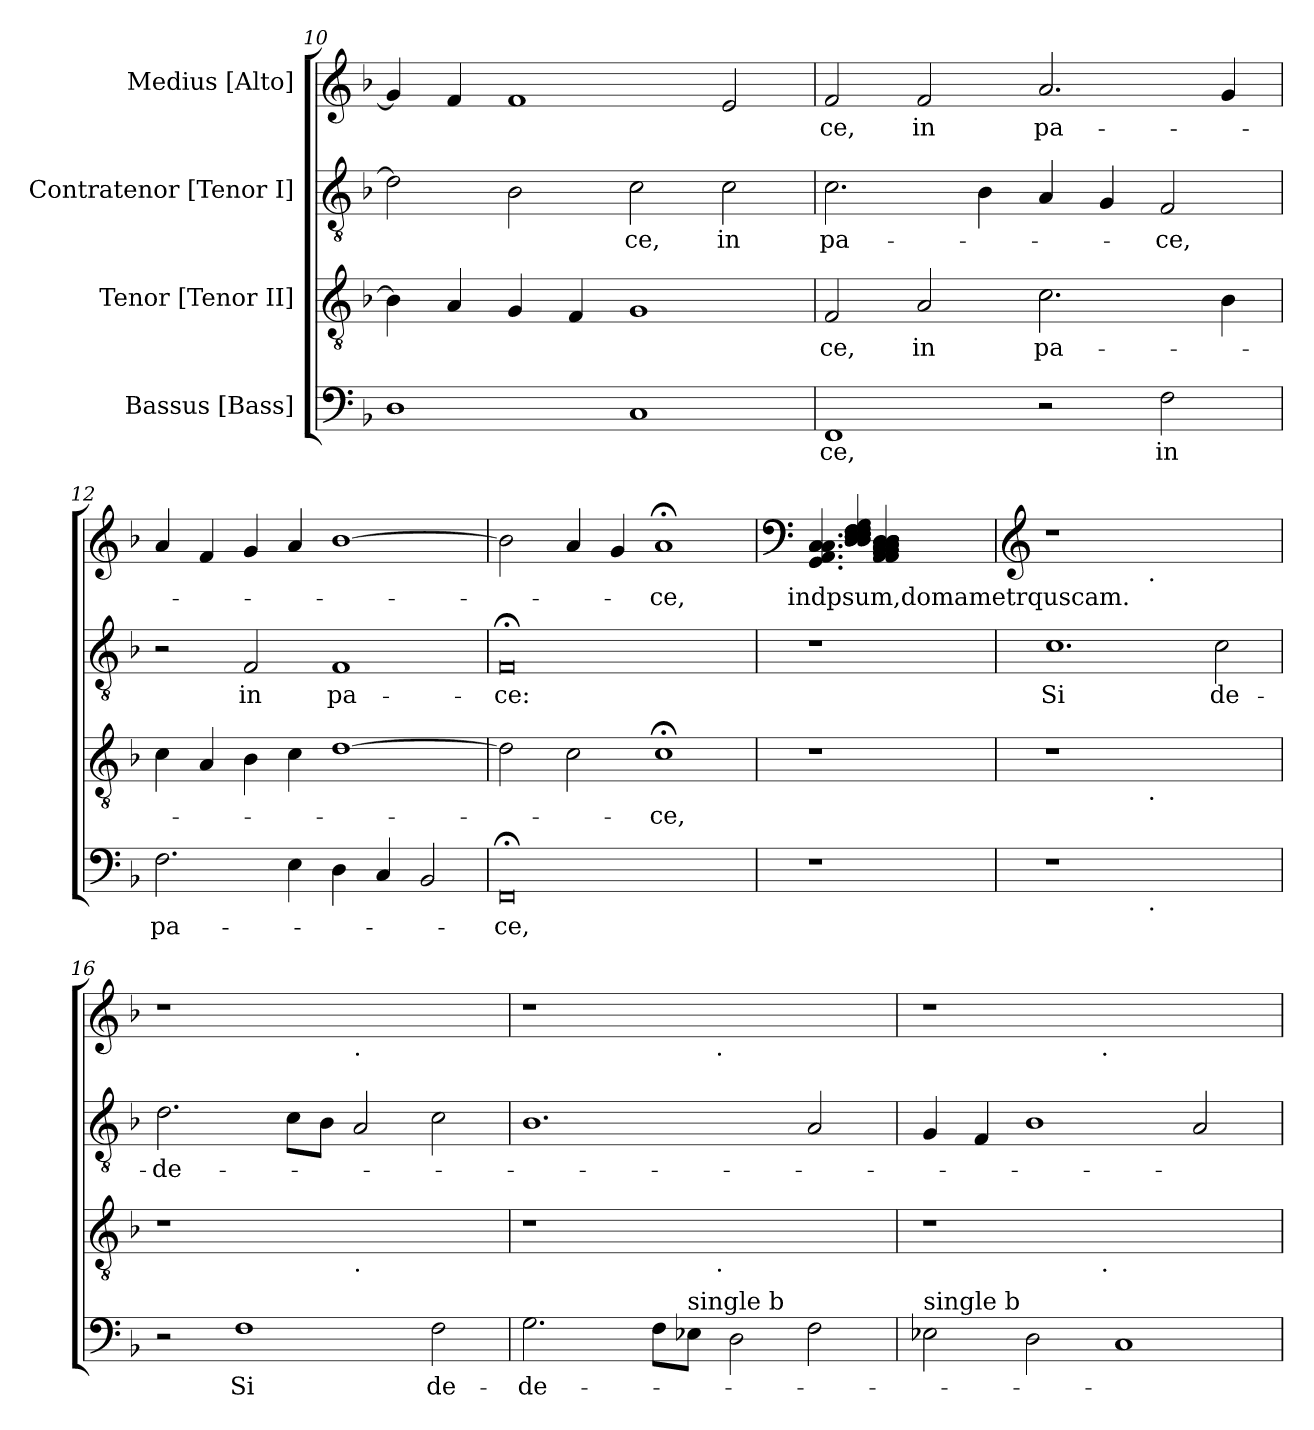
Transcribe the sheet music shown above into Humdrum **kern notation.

**kern	**text	**kern	**text	**kern	**text	**kern	**text
*part4	*part4	*part3	*part3	*part2	*part2	*part1	*part1
*staff4	*staff4	*staff3	*staff3	*staff2	*staff2	*staff1	*staff1
*I"Bassus [Bass]	*	*I"Tenor [Tenor II]	*	*I"Contratenor [Tenor I]	*	*I"Medius [Alto]	*
!!LO:LB:g=z
*clefF4	*	*clefGv2	*	*clefGv2	*	*clefG2	*
*k[b-]	*	*k[b-]	*	*k[b-]	*	*k[b-]	*
*F:	*	*F:	*	*F:	*	*F:	*
=10	=10	=10	=10	=10	=10	=10	=10
1D	.	4B-\]	.	2d\]	.	4g/]	.
.	.	4A/	.	.	.	4f/	.
.	.	4G/	.	2B-\	.	1f	.
.	.	4F/	.	.	.	.	.
!	!	!	!	!	!LO:LY:b	!	!
1C	.	1G	.	2c\	-ce,	.	.
!	!	!	!	!	!LO:LY:b	!	!
.	.	.	.	2c\	in	2e/	.
=11	=11	=11	=11	=11	=11	=11	=11
!	!LO:LY:b	!	!LO:LY:b	!	!LO:LY:b	!	!LO:LY:b
1FF	-ce,	2F/	-ce,	2.c\	pa-	2f/	-ce,
!	!	!	!LO:LY:b	!	!	!	!LO:LY:b
.	.	2A/	in	.	.	2f/	in
.	.	.	.	4B-\	.	.	.
!	!	!	!LO:LY:b	!	!	!	!LO:LY:b
2r	.	2.c\	pa-	4A/	.	2.a/	pa-
.	.	.	.	4G/	.	.	.
!	!LO:LY:b	!	!	!	!LO:LY:b	!	!
2F\	in	.	.	2F/	-ce,	.	.
.	.	4B-\	.	.	.	4g/	.
=12	=12	=12	=12	=12	=12	=12	=12
!	!LO:LY:b	!	!	!	!	!	!
2.F\	pa-	4c\	.	2r	.	4a/	.
.	.	4A/	.	.	.	4f/	.
!	!	!	!	!	!LO:LY:b	!	!
.	.	4B-\	.	2F/	in	4g/	.
4E\	.	4c\	.	.	.	4a/	.
!	!	!	!	!	!LO:LY:b	!	!
4D\	.	[>1d	.	1F	pa-	[>1b-	.
4C/	.	.	.	.	.	.	.
2BB-/	.	.	.	.	.	.	.
=13	=13	=13	=13	=13	=13	=13	=13
!	!LO:LY:b	!	!	!	!LO:LY:b	!	!
0FF;	-ce,	2d\]	.	0F;	-ce:	2b-\]	.
.	.	2c\	.	.	.	4a/	.
.	.	.	.	.	.	4g/	.
!	!	!	!LO:LY:b	!	!	!	!LO:LY:b
.	.	1c;	-ce,	.	.	1a;<	-ce,
!!LO:PB:g=z
=14	=14	=14	=14	=14	=14	=14	=14
*	*	*	*	*	*	*clefF4	*
*	*	*	*	*	*	*^	*
*	*	*	*	*	*	*	*^	*
!	!	!	!	!	!	!	!	!	!LO:LY:b
1r	.	1r	.	1r	.	(>(>4.GG/ 4.AA/ 4.C/ 4.C/ 4.C/	(>(>4D/ 4D/ 4D/ 4E/ 4E/ 4E/ 4E/ 4E/ 4F/ 4F/ 4F/ 4G/)	4AA/ 4AA/ 4BB-/ 4BB-/ 4C/ 4C/ 4C/ 4C/ 4C/ 4D/ 4D/ 4D/)	indpsum,domametrquscam.
.	.	.	.	.	.	.	2ryy	2ryy	.
.	.	.	.	.	.	2ryy	.	.	.
.	.	.	.	.	.	.	8ryy	8ryy	.
.	.	.	.	.	.	8ryy	8ryy	8ryy	.
*	*	*	*	*	*	*v	*v	*v	*
!!LO:PB:g=z
=15	=15	=15	=15	=15	=15	=15	=15
*	*	*	*	*	*	*clefG2	*
*	*	*	*	*	*	*^	*
*	*	*	*	*	*	*	*^	*
!	!	!	!	!	!LO:LY:b	!	!	!	!
*	*	*	*	*	*	*v	*v	*v	*
1r	.	1r	.	1.c	Si	1r	.
!	!	!	!	!	!	!LO:TX:b:t=.	!
!	!	!LO:TX:b:t=.	!	!	!	!	!
!LO:TX:b:t=.	!	!	!	!	!	!	!
1ryy	.	1ryy	.	.	.	1ryy	.
!	!	!	!	!	!LO:LY:b	!	!
.	.	.	.	2c\	de-	.	.
=16	=16	=16	=16	=16	=16	=16	=16
!	!	!	!	!	!LO:LY:b	!	!
2r	.	1r	.	2.d\	-de-	1r	.
!	!LO:LY:b	!	!	!	!	!	!
1F	Si	.	.	.	.	.	.
.	.	.	.	8c\L	.	.	.
.	.	.	.	8B-\J	.	.	.
!	!	!	!	!	!	!LO:TX:b:t=.	!
!	!	!LO:TX:b:t=.	!	!	!	!	!
.	.	1ryy	.	2A/	.	1ryy	.
!	!LO:LY:b	!	!	!	!	!	!
2F\	de-	.	.	2c\	.	.	.
=17	=17	=17	=17	=17	=17	=17	=17
!	!LO:LY:b	!	!	!	!	!	!
*	*	*^	*	*	*	*^	*
2.G\	-de-	1r	2ryy	.	1.B-	.	1r	2ryy	.
.	.	.	4...ryy	.	.	.	.	4...ryy	.
8F\L	.	.	.	.	.	.	.	.	.
!LO:TX:a:t=single b	!	!	!	!	!	!	!	!	!
8E-\J	.	.	.	.	.	.	.	.	.
!	!	!	!	!	!	!	!	!LO:TX:b:t=.	!
!	!	!	!LO:TX:b:t=.	!	!	!	!	!	!
.	.	.	1ryy	.	.	.	.	1ryy	.
2D\	.	1ryy	.	.	.	.	1ryy	.	.
2F\	.	.	.	.	2A/	.	.	.	.
.	.	.	32ryy	.	.	.	.	32ryy	.
=18	=18	=18	=18	=18	=18	=18	=18	=18	=18
!LO:TX:a:t=single b	!	!	!	!	!	!	!	!	!
2E-\	.	1r	2ryy	.	4G/	.	1r	2ryy	.
.	.	.	.	.	4F/	.	.	.	.
2D\	.	.	4...ryy	.	1B-	.	.	4...ryy	.
!	!	!	!	!	!	!	!	!LO:TX:b:t=.	!
!	!	!	!LO:TX:b:t=.	!	!	!	!	!	!
.	.	.	1ryy	.	.	.	.	1ryy	.
1C	.	1ryy	.	.	.	.	1ryy	.	.
.	.	.	.	.	2A/	.	.	.	.
.	.	.	32ryy	.	.	.	.	32ryy	.
*	*	*v	*v	*	*	*	*v	*v	*
=	=	=	=	=	=	=	=
*-	*-	*-	*-	*-	*-	*-	*-
